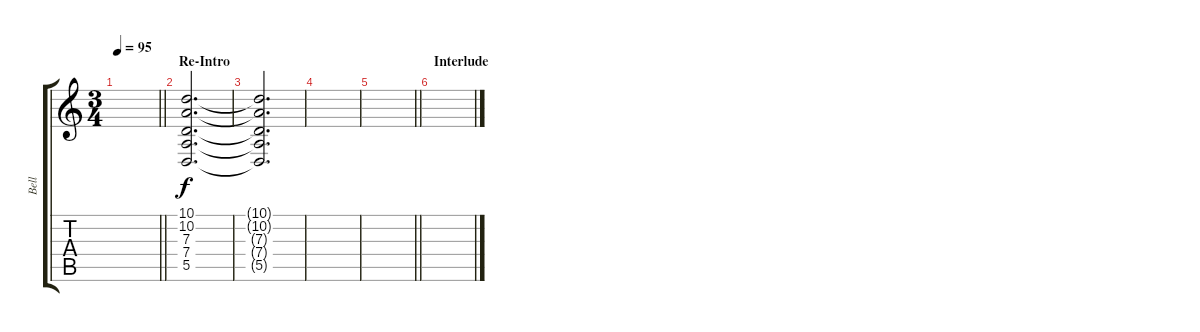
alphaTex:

\track ("Bell" "Bell") {instrument tubularbells}
\staff {score tabs}
\tuning (E4 B3 G3 D3 A2 D2) {hide}
\ts (3 4)
\tempo 95
\clef g2
\barLineRight lightlight
\ks c
|
\section ("" "Re-Intro")
(10.1 10.2 7.3 7.4 5.5).2{d} |
(10.1{t} 10.2{t} 7.3{t} 7.4{t} 5.5{t}).2{d} |
|
\barLineRight lightlight
|
\section ("" "Interlude")
